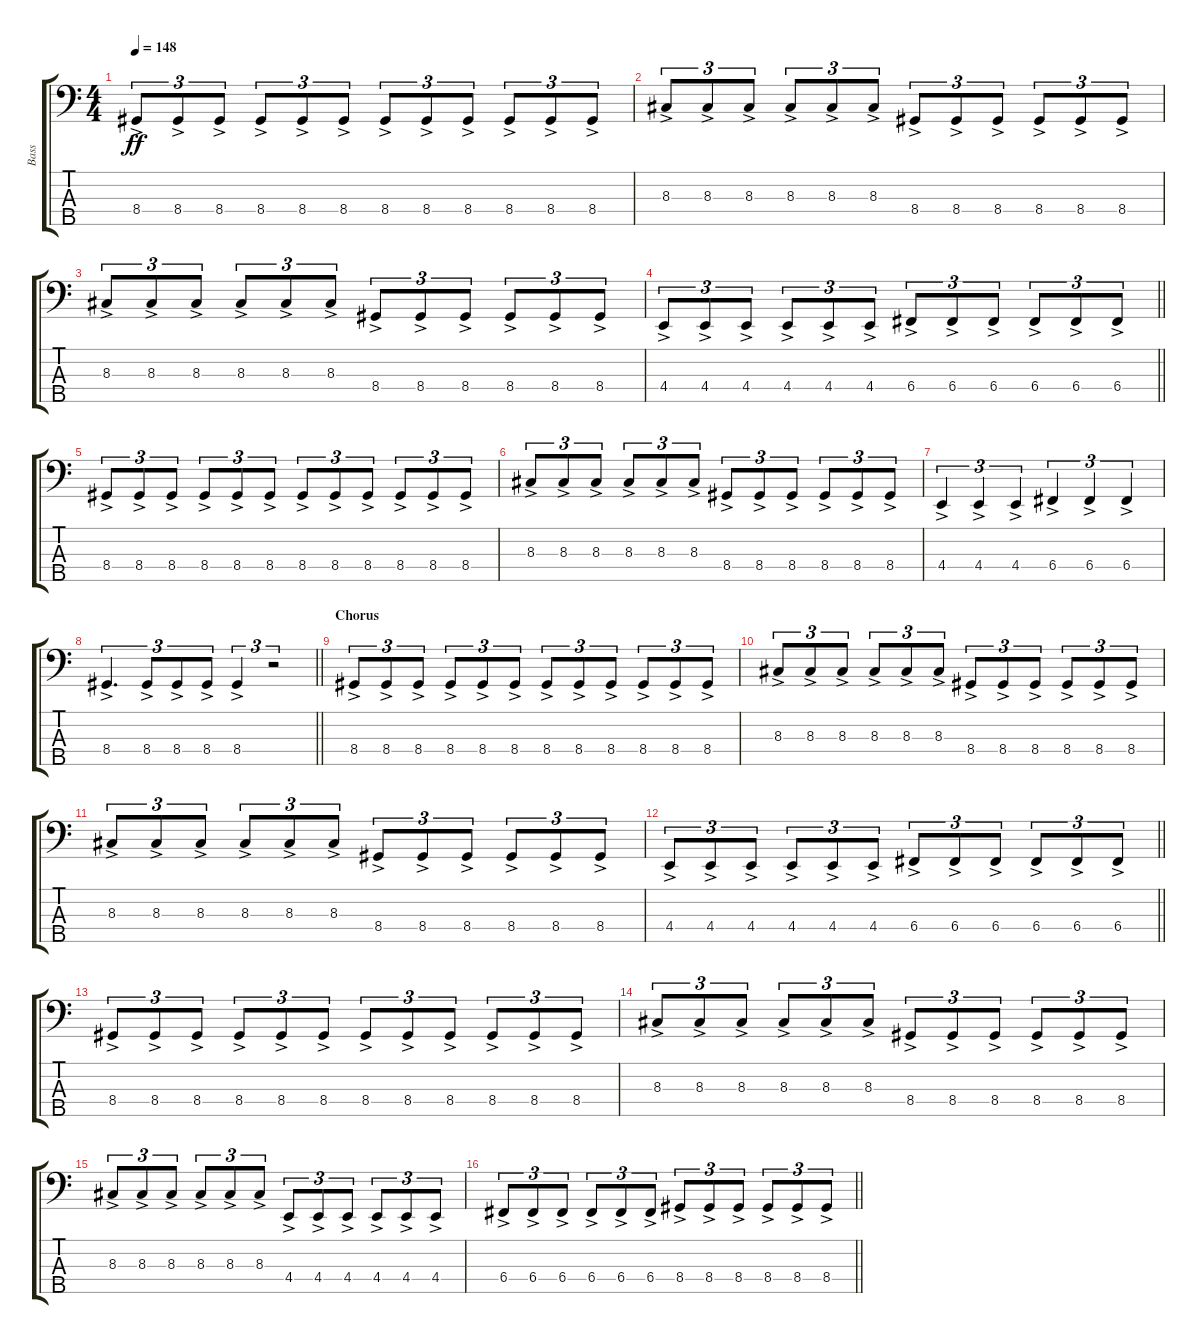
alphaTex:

\track ("Bass" "Bass") {instrument electricbassfinger}
\staff {score tabs}
\tuning (Eb2 Bb1 F1 C1 G0) {hide}
\ts (4 4)
\section ("" "")
\tempo 148
\clef f4
\ks c
8.4{ac}.8{tu (3 2) dy ff} 8.4{ac}.8{tu (3 2)} 8.4{ac}.8{tu (3 2)} 8.4{ac}.8{tu (3 2)} 8.4{ac}.8{tu (3 2)} 8.4{ac}.8{tu (3 2)} 8.4{ac}.8{tu (3 2)} 8.4{ac}.8{tu (3 2)} 8.4{ac}.8{tu (3 2)} 8.4{ac}.8{tu (3 2)} 8.4{ac}.8{tu (3 2)} 8.4{ac}.8{tu (3 2)} |
8.3{ac}.8{tu (3 2)} 8.3{ac}.8{tu (3 2)} 8.3{ac}.8{tu (3 2)} 8.3{ac}.8{tu (3 2)} 8.3{ac}.8{tu (3 2)} 8.3{ac}.8{tu (3 2)} 8.4{ac}.8{tu (3 2)} 8.4{ac}.8{tu (3 2)} 8.4{ac}.8{tu (3 2)} 8.4{ac}.8{tu (3 2)} 8.4{ac}.8{tu (3 2)} 8.4{ac}.8{tu (3 2)} |
8.3{ac}.8{tu (3 2)} 8.3{ac}.8{tu (3 2)} 8.3{ac}.8{tu (3 2)} 8.3{ac}.8{tu (3 2)} 8.3{ac}.8{tu (3 2)} 8.3{ac}.8{tu (3 2)} 8.4{ac}.8{tu (3 2)} 8.4{ac}.8{tu (3 2)} 8.4{ac}.8{tu (3 2)} 8.4{ac}.8{tu (3 2)} 8.4{ac}.8{tu (3 2)} 8.4{ac}.8{tu (3 2)} |
\barLineRight lightlight
4.4{ac}.8{tu (3 2)} 4.4{ac}.8{tu (3 2)} 4.4{ac}.8{tu (3 2)} 4.4{ac}.8{tu (3 2)} 4.4{ac}.8{tu (3 2)} 4.4{ac}.8{tu (3 2)} 6.4{ac}.8{tu (3 2)} 6.4{ac}.8{tu (3 2)} 6.4{ac}.8{tu (3 2)} 6.4{ac}.8{tu (3 2)} 6.4{ac}.8{tu (3 2)} 6.4{ac}.8{tu (3 2)} |
\section ("" "")
8.4{ac}.8{tu (3 2)} 8.4{ac}.8{tu (3 2)} 8.4{ac}.8{tu (3 2)} 8.4{ac}.8{tu (3 2)} 8.4{ac}.8{tu (3 2)} 8.4{ac}.8{tu (3 2)} 8.4{ac}.8{tu (3 2)} 8.4{ac}.8{tu (3 2)} 8.4{ac}.8{tu (3 2)} 8.4{ac}.8{tu (3 2)} 8.4{ac}.8{tu (3 2)} 8.4{ac}.8{tu (3 2)} |
8.3{ac}.8{tu (3 2)} 8.3{ac}.8{tu (3 2)} 8.3{ac}.8{tu (3 2)} 8.3{ac}.8{tu (3 2)} 8.3{ac}.8{tu (3 2)} 8.3{ac}.8{tu (3 2)} 8.4{ac}.8{tu (3 2)} 8.4{ac}.8{tu (3 2)} 8.4{ac}.8{tu (3 2)} 8.4{ac}.8{tu (3 2)} 8.4{ac}.8{tu (3 2)} 8.4{ac}.8{tu (3 2)} |
4.4{ac}.4{tu (3 2)} 4.4{ac}.4{tu (3 2)} 4.4{ac}.4{tu (3 2)} 6.4{ac}.4{tu (3 2)} 6.4{ac}.4{tu (3 2)} 6.4{ac}.4{tu (3 2)} |
\barLineRight lightlight
8.4{ac}.4{d tu (3 2)} 8.4{ac}.8{tu (3 2)} 8.4{ac}.8{tu (3 2)} 8.4{ac}.8{tu (3 2)} 8.4{ac}.4{tu (3 2)} r.2{tu (3 2)} |
\section ("" "Chorus")
8.4{ac}.8{tu (3 2)} 8.4{ac}.8{tu (3 2)} 8.4{ac}.8{tu (3 2)} 8.4{ac}.8{tu (3 2)} 8.4{ac}.8{tu (3 2)} 8.4{ac}.8{tu (3 2)} 8.4{ac}.8{tu (3 2)} 8.4{ac}.8{tu (3 2)} 8.4{ac}.8{tu (3 2)} 8.4{ac}.8{tu (3 2)} 8.4{ac}.8{tu (3 2)} 8.4{ac}.8{tu (3 2)} |
8.3{ac}.8{tu (3 2)} 8.3{ac}.8{tu (3 2)} 8.3{ac}.8{tu (3 2)} 8.3{ac}.8{tu (3 2)} 8.3{ac}.8{tu (3 2)} 8.3{ac}.8{tu (3 2)} 8.4{ac}.8{tu (3 2)} 8.4{ac}.8{tu (3 2)} 8.4{ac}.8{tu (3 2)} 8.4{ac}.8{tu (3 2)} 8.4{ac}.8{tu (3 2)} 8.4{ac}.8{tu (3 2)} |
8.3{ac}.8{tu (3 2)} 8.3{ac}.8{tu (3 2)} 8.3{ac}.8{tu (3 2)} 8.3{ac}.8{tu (3 2)} 8.3{ac}.8{tu (3 2)} 8.3{ac}.8{tu (3 2)} 8.4{ac}.8{tu (3 2)} 8.4{ac}.8{tu (3 2)} 8.4{ac}.8{tu (3 2)} 8.4{ac}.8{tu (3 2)} 8.4{ac}.8{tu (3 2)} 8.4{ac}.8{tu (3 2)} |
\barLineRight lightlight
4.4{ac}.8{tu (3 2)} 4.4{ac}.8{tu (3 2)} 4.4{ac}.8{tu (3 2)} 4.4{ac}.8{tu (3 2)} 4.4{ac}.8{tu (3 2)} 4.4{ac}.8{tu (3 2)} 6.4{ac}.8{tu (3 2)} 6.4{ac}.8{tu (3 2)} 6.4{ac}.8{tu (3 2)} 6.4{ac}.8{tu (3 2)} 6.4{ac}.8{tu (3 2)} 6.4{ac}.8{tu (3 2)} |
\section ("" "")
8.4{ac}.8{tu (3 2)} 8.4{ac}.8{tu (3 2)} 8.4{ac}.8{tu (3 2)} 8.4{ac}.8{tu (3 2)} 8.4{ac}.8{tu (3 2)} 8.4{ac}.8{tu (3 2)} 8.4{ac}.8{tu (3 2)} 8.4{ac}.8{tu (3 2)} 8.4{ac}.8{tu (3 2)} 8.4{ac}.8{tu (3 2)} 8.4{ac}.8{tu (3 2)} 8.4{ac}.8{tu (3 2)} |
8.3{ac}.8{tu (3 2)} 8.3{ac}.8{tu (3 2)} 8.3{ac}.8{tu (3 2)} 8.3{ac}.8{tu (3 2)} 8.3{ac}.8{tu (3 2)} 8.3{ac}.8{tu (3 2)} 8.4{ac}.8{tu (3 2)} 8.4{ac}.8{tu (3 2)} 8.4{ac}.8{tu (3 2)} 8.4{ac}.8{tu (3 2)} 8.4{ac}.8{tu (3 2)} 8.4{ac}.8{tu (3 2)} |
8.3{ac}.8{tu (3 2)} 8.3{ac}.8{tu (3 2)} 8.3{ac}.8{tu (3 2)} 8.3{ac}.8{tu (3 2)} 8.3{ac}.8{tu (3 2)} 8.3{ac}.8{tu (3 2)} 4.4{ac}.8{tu (3 2)} 4.4{ac}.8{tu (3 2)} 4.4{ac}.8{tu (3 2)} 4.4{ac}.8{tu (3 2)} 4.4{ac}.8{tu (3 2)} 4.4{ac}.8{tu (3 2)} |
\barLineRight lightlight
6.4{ac}.8{tu (3 2)} 6.4{ac}.8{tu (3 2)} 6.4{ac}.8{tu (3 2)} 6.4{ac}.8{tu (3 2)} 6.4{ac}.8{tu (3 2)} 6.4{ac}.8{tu (3 2)} 8.4{ac}.8{tu (3 2)} 8.4{ac}.8{tu (3 2)} 8.4{ac}.8{tu (3 2)} 8.4{ac}.8{tu (3 2)} 8.4{ac}.8{tu (3 2)} 8.4{ac}.8{tu (3 2)}
